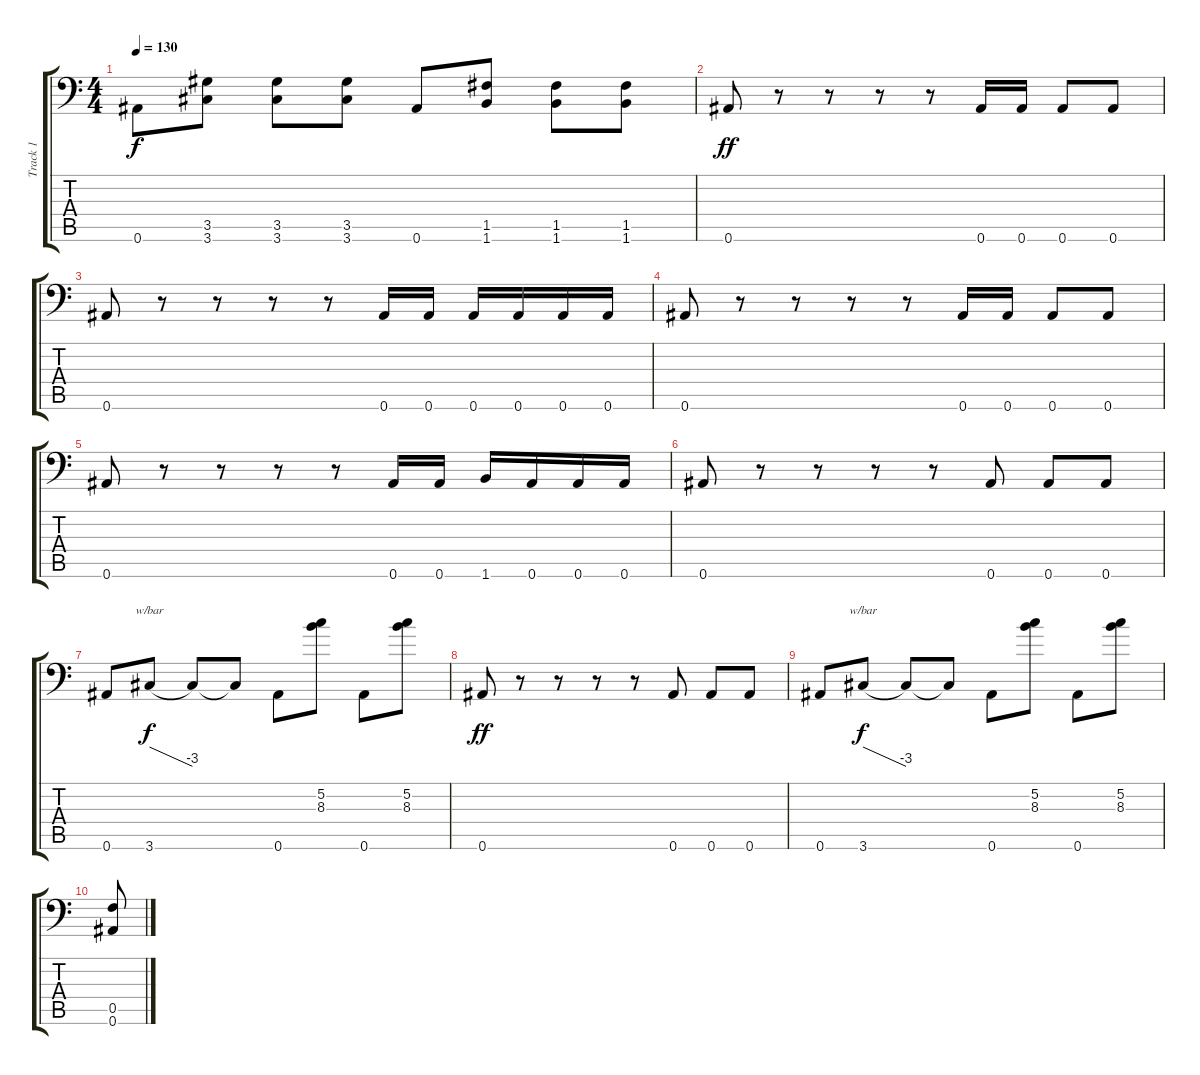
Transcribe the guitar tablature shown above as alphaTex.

\track ("Track 1" "Track 1") {instrument overdrivenguitar}
\staff {score tabs}
\tuning (C4 G3 Eb3 Bb2 F2 Bb1) {hide}
\ts (4 4)
\tempo 130
\clef f4
\ks c
0.6.8{dy f} (3.5 3.6).8 (3.5 3.6).8 (3.5 3.6).8 0.6.8 (1.5 1.6).8 (1.5 1.6).8 (1.5 1.6).8 |
0.6.8{dy ff} r.8 r.8 r.8 r.8 0.6.16 0.6.16 0.6.8 0.6.8 |
0.6.8 r.8 r.8 r.8 r.8 0.6.16 0.6.16 0.6.16 0.6.16 0.6.16 0.6.16 |
0.6.8 r.8 r.8 r.8 r.8 0.6.16 0.6.16 0.6.8 0.6.8 |
0.6.8 r.8 r.8 r.8 r.8 0.6.16 0.6.16 1.6.16 0.6.16 0.6.16 0.6.16 |
0.6.8 r.8 r.8 r.8 r.8 0.6.8 0.6.8 0.6.8 |
0.6.8 3.6.8{tbe (dive default 0 0 60 -12) dy f} 3.6{t}.8 3.6{t}.8 0.6.8 (5.2 8.3).8 0.6.8 (5.2 8.3).8 |
0.6.8{dy ff} r.8 r.8 r.8 r.8 0.6.8 0.6.8 0.6.8 |
0.6.8 3.6.8{tbe (dive default 0 0 60 -12) dy f} 3.6{t}.8 3.6{t}.8 0.6.8 (5.2 8.3).8 0.6.8 (5.2 8.3).8 |
(0.5 0.6).8
